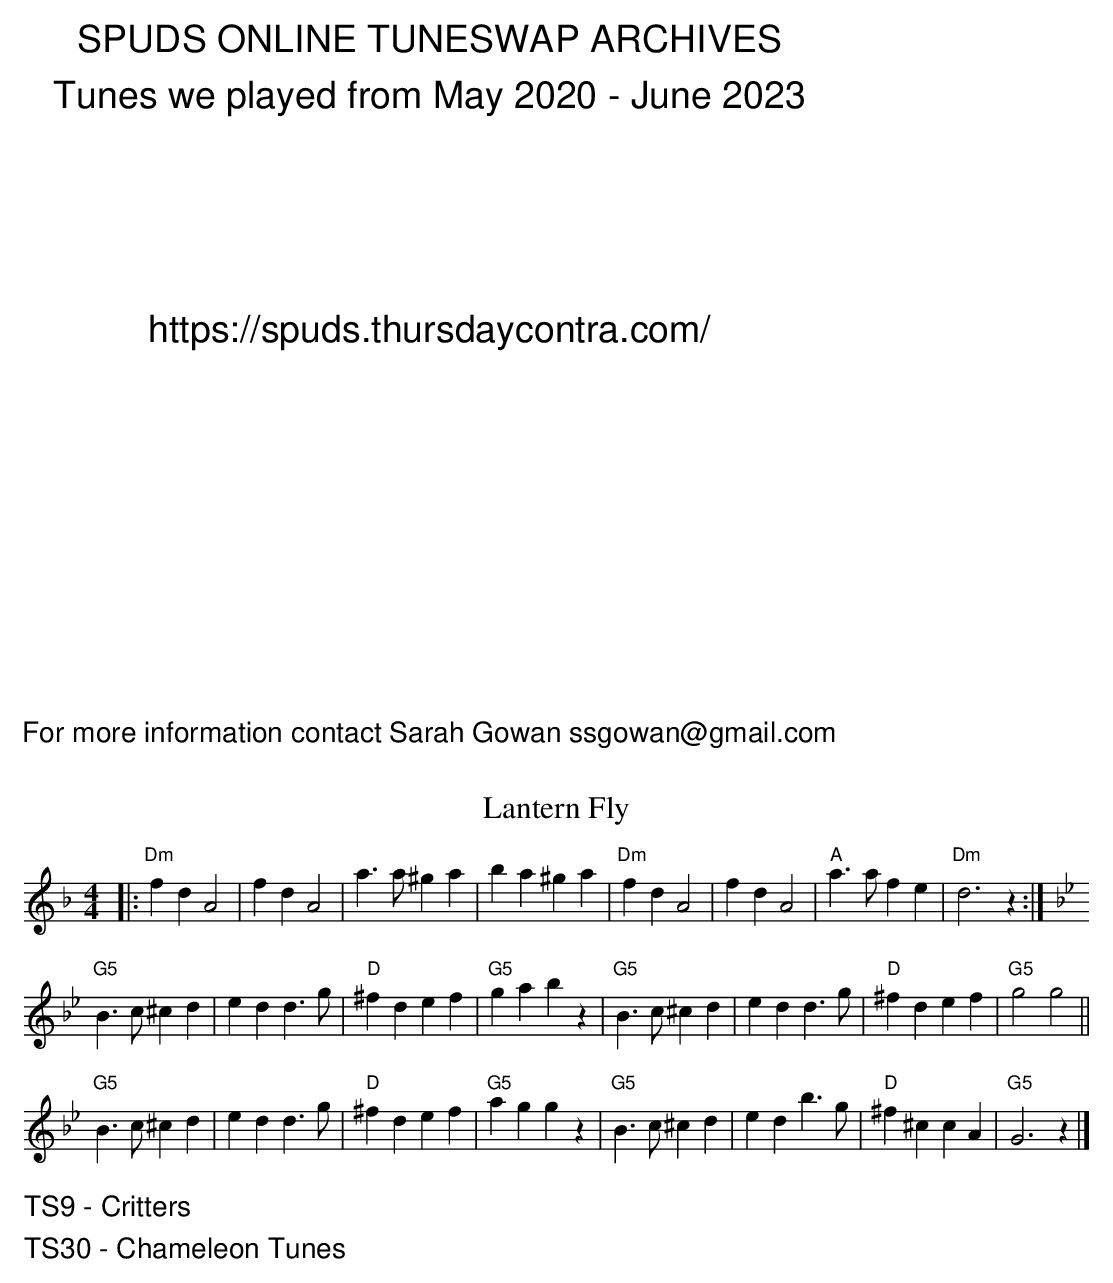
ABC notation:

X:1
T:Lantern Fly
M:4/4
L:1/4
K:Dm
|:"Dm"fdA2|fdA2|a>a^ga|ba^ga|"Dm"fdA2|fdA2|"A"a>afe|"Dm"d2>z2:|
K:Gm
"G5"B>c^cd|edd>g|"D"^fdef|"G5"gabz|\
"G5"B>c^cd|edd>g|"D"^fdef|"G5"g2g2||
"G5"B>c^cd|edd>g|"D"^fdef|"G5"aggz|\
"G5"B>c^cd|edb>g|"D" ^f^ccA|"G5"G2>z2|]
